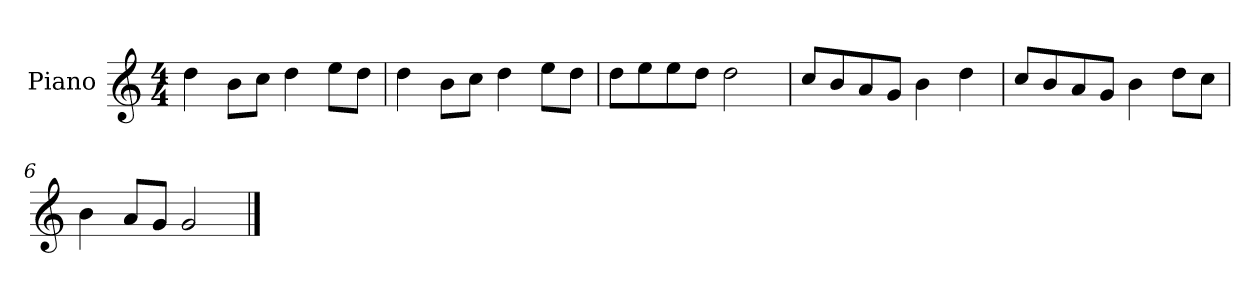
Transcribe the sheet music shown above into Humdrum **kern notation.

**kern
*part1
*staff1
*I"Piano
*I'P-no
*clefG2
*k[]
*M4/4
*MM90
=1
4dd\
8b\L
8cc\J
4dd\
8ee\L
8dd\J
=2
4dd\
8b\L
8cc\J
4dd\
8ee\L
8dd\J
=3
8dd\L
8ee\
8ee\
8dd\J
2dd\
=4
8cc/L
8b/
8a/
8g/J
4b\
4dd\
=5
8cc/L
8b/
8a/
8g/J
4b\
8dd\L
8cc\J
=6
4b\
8a/L
8g/J
2g/
==
*-
